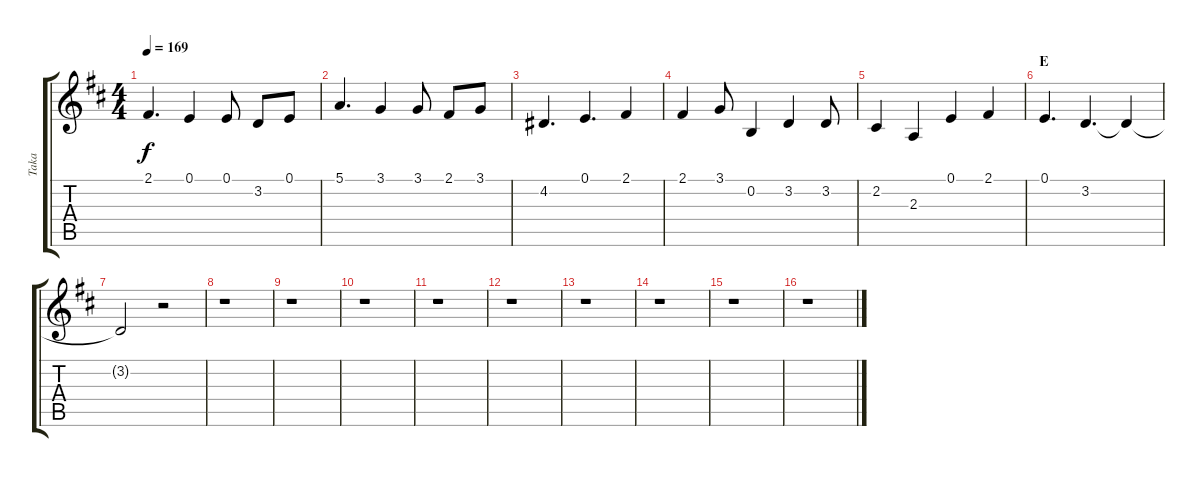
\track ("Taka" "Taka") {instrument lead1square}
\staff {score tabs}
\tuning (E4 B3 G3 D3 A2 E2) {hide}
\ts (4 4)
\tempo 169
\clef g2
\ks d
2.1.4{d dy f} 0.1.4 0.1.8 3.2.8 0.1.8 |
5.1.4{d} 3.1.4 3.1.8 2.1.8 3.1.8 |
4.2.4{d} 0.1.4{d} 2.1.4 |
2.1.4 3.1.8 0.2.4 3.2.4 3.2.8 |
2.2.4 2.3.4 0.1.4 2.1.4 |
\section ("" "E")
0.1.4{d} 3.2.4{d} 3.2{t}.4 |
3.2{t}.2 r.2 |
r.1 |
r.1 |
r.1 |
r.1 |
r.1 |
r.1 |
r.1 |
r.1 |
r.1
